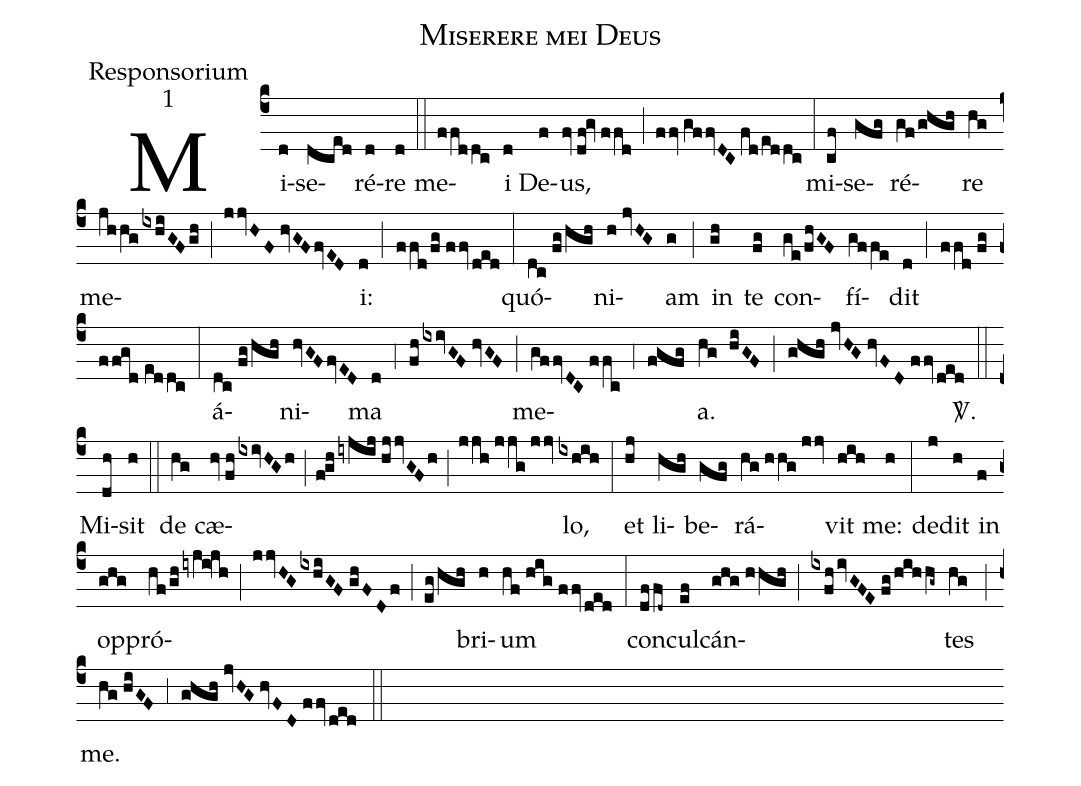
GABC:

name:Miserere mei Deus;
office-part:Responsorium;
mode:1;
%%
(c4) Mi(d)se(dced)ré(d)re(d) (::) me(ffddc)i(d) De(f)us,(fv//df!gv//ffd) (;) (ffv//gffvDC//fd/eddc) (:) mi(cf)se(gfg)ré(gf/ghgh)re(hg) me(jhhg/ixhiGF/gh;jjvHF//hvGF/fvED)i:(d) (;) (ffd/fg//ffv/ded) (:) quó(dc//fg/hgh)ni(h//jvHG)am(g) (;) in(gh) te(fg) con(ge/fhGF)fí(gffe)dit(d) (;) (ffd//fg//ffgd//eddc) (:) á(dc//fg/hgh)ni(hvGF/fvED)ma(d) (;4) (fh/ixivGF//hvGF) (;) me(gffvDC//ffc;4fgfg)a.(hg hiGF) (;) (ghgh//jvHG//hvFD//ffv/ded) <sp>V/</sp>.(::) Mi(dh)sit(h) (::) de(hg) cæ(hv//fh/ixivHGh;f!gh/iyjij//hjjvGFh;jjh//jjg//jjv)lo,(ixhih) (:) et(hj) li(hgh)be(gfg)rá(hg//hhg//jjv)vit(hih) me:(h) (:) de(j)dit(h) in(f) op(ghg)pró(hf/gh/iyji!jh;jjvHG/ixhiGF//ghFDf;eg/hgh)bri(h)um(hf//hig//ffv/ded) (:) con(dffd~)cul(ef)cán(ghg//hhgh;ixfh/ivGFE//fg/hihhg~)tes(hg) (;) me.(hg//hiGF) (;3) (ghgh//jvHG//hvFD//ffv/ded) (::)
